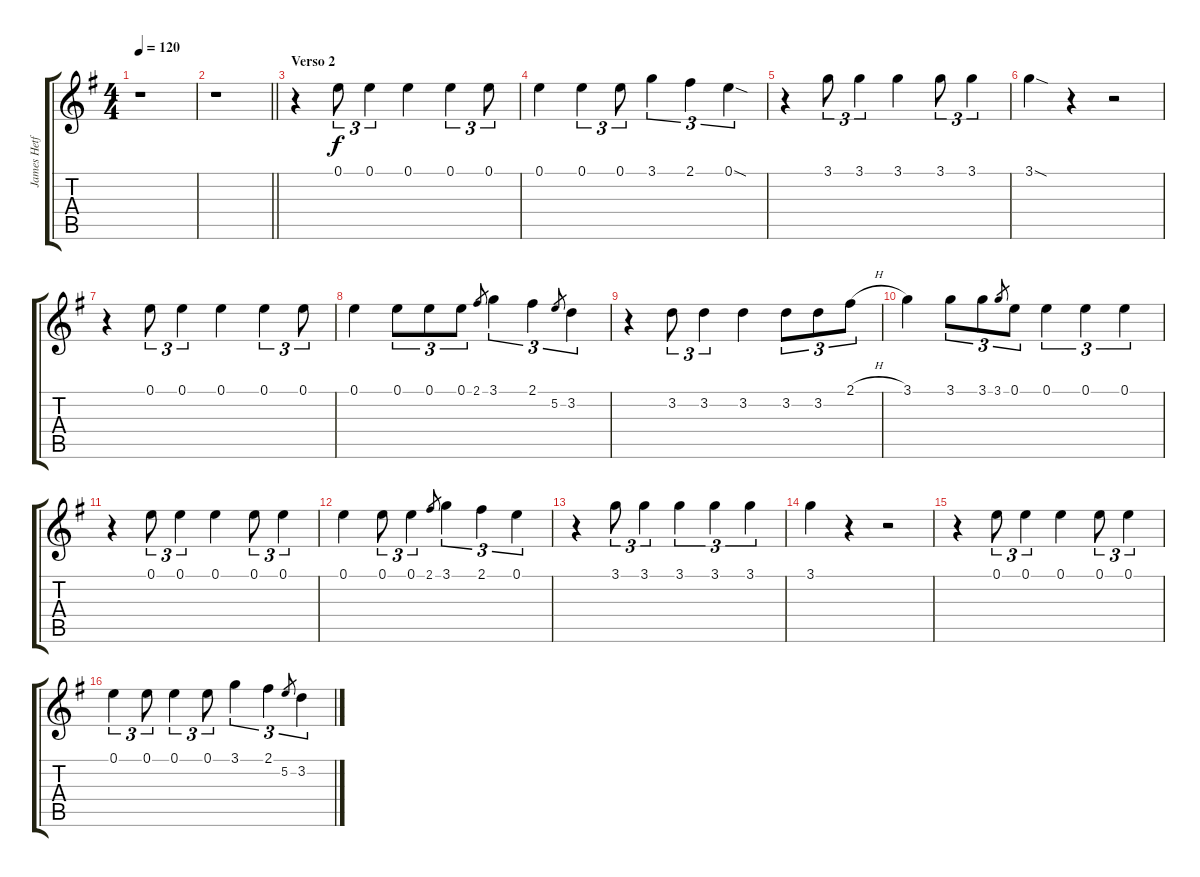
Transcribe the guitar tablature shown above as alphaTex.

\track ("James Hetfield (Vocals)" "James Hetf") {instrument electricguitarmuted}
\staff {score tabs}
\tuning (E4 B3 G3 D3 A2 E2) {hide}
\ts (4 4)
\tempo 120
\clef g2
\ks g
r.1{dy f} |
\barLineRight lightlight
r.1 |
\section ("" "Verso 2")
r.4 0.1.8{tu (3 2)} 0.1.4{tu (3 2)} 0.1.4 0.1.4{tu (3 2)} 0.1.8{tu (3 2)} |
0.1.4 0.1.4{tu (3 2)} 0.1.8{tu (3 2)} 3.1.4{tu (3 2)} 2.1.4{tu (3 2)} 0.1{sod}.4{tu (3 2)} |
r.4 3.1.8{tu (3 2)} 3.1.4{tu (3 2)} 3.1.4 3.1.8{tu (3 2)} 3.1.4{tu (3 2)} |
3.1{sod}.4 r.4 r.2 |
r.4 0.1.8{tu (3 2)} 0.1.4{tu (3 2)} 0.1.4 0.1.4{tu (3 2)} 0.1.8{tu (3 2)} |
0.1.4 0.1.8{tu (3 2)} 0.1.8{tu (3 2)} 0.1.8{tu (3 2)} 2.1.8{gr} 3.1.4{tu (3 2)} 2.1.4{tu (3 2)} 5.2.8{gr} 3.2.4{tu (3 2)} |
r.4 3.2.8{tu (3 2)} 3.2.4{tu (3 2)} 3.2.4 3.2.8{tu (3 2)} 3.2.8{tu (3 2)} 2.1{h}.8{tu (3 2)} |
3.1.4 3.1.8{tu (3 2)} 3.1.8{tu (3 2)} 3.1.8{gr} 0.1.8{tu (3 2)} 0.1.4{tu (3 2)} 0.1.4{tu (3 2)} 0.1.4{tu (3 2)} |
r.4 0.1.8{tu (3 2)} 0.1.4{tu (3 2)} 0.1.4 0.1.8{tu (3 2)} 0.1.4{tu (3 2)} |
0.1.4 0.1.8{tu (3 2)} 0.1.4{tu (3 2)} 2.1.8{gr} 3.1.4{tu (3 2)} 2.1.4{tu (3 2)} 0.1.4{tu (3 2)} |
r.4 3.1.8{tu (3 2)} 3.1.4{tu (3 2)} 3.1.4{tu (3 2)} 3.1.4{tu (3 2)} 3.1.4{tu (3 2)} |
3.1.4 r.4 r.2 |
r.4 0.1.8{tu (3 2)} 0.1.4{tu (3 2)} 0.1.4 0.1.8{tu (3 2)} 0.1.4{tu (3 2)} |
0.1.4{tu (3 2)} 0.1.8{tu (3 2)} 0.1.4{tu (3 2)} 0.1.8{tu (3 2)} 3.1.4{tu (3 2)} 2.1.4{tu (3 2)} 5.2.8{gr} 3.2.4{tu (3 2)}
